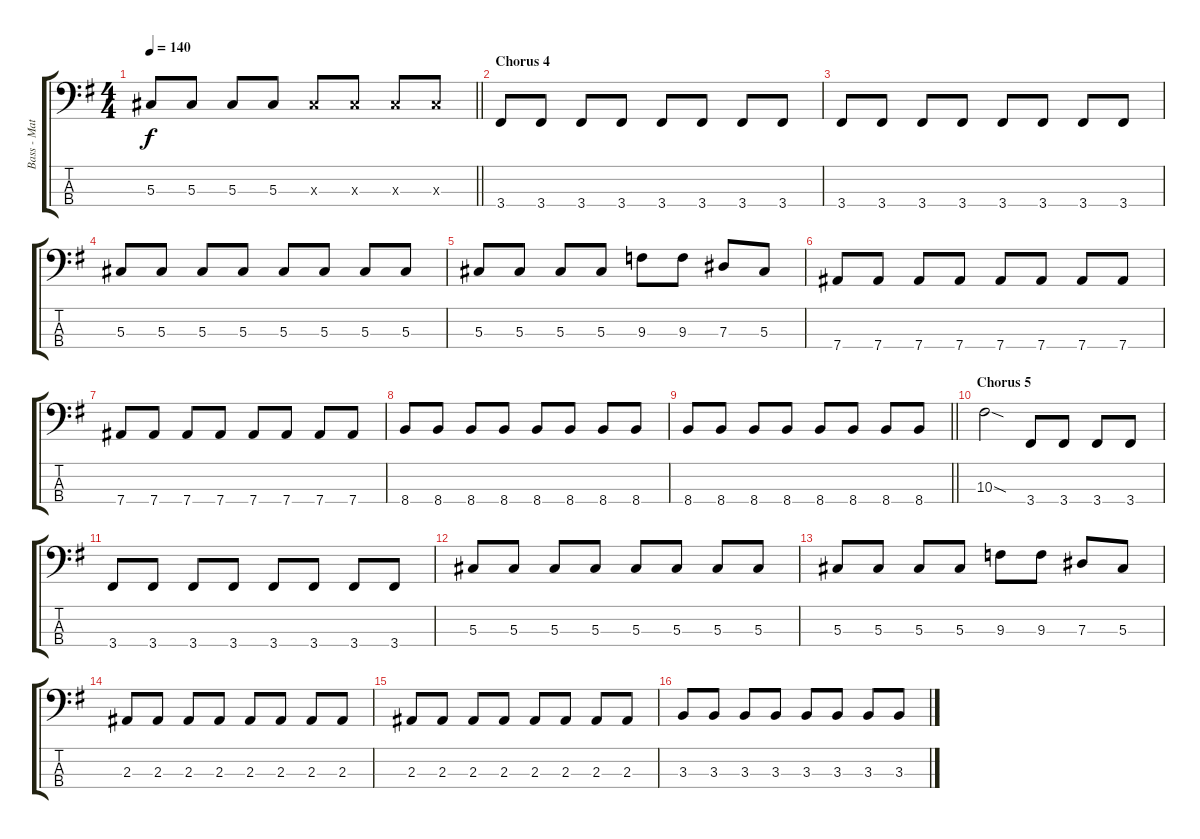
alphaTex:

\track ("Bass - Matt Rubano" "Bass - Mat") {instrument electricbassfinger}
\staff {score tabs}
\tuning (Gb2 Db2 Ab1 Eb1) {hide}
\ts (4 4)
\tempo 140
\clef f4
\barLineRight lightlight
\ks g
5.3.8{dy f} 5.3.8 5.3.8 5.3.8 5.3{x}.8 5.3{x}.8 5.3{x}.8 5.3{x}.8 |
\section ("" "Chorus 4")
3.4.8 3.4.8 3.4.8 3.4.8 3.4.8 3.4.8 3.4.8 3.4.8 |
3.4.8 3.4.8 3.4.8 3.4.8 3.4.8 3.4.8 3.4.8 3.4.8 |
5.3.8 5.3.8 5.3.8 5.3.8 5.3.8 5.3.8 5.3.8 5.3.8 |
5.3.8 5.3.8 5.3.8 5.3.8 9.3.8 9.3.8 7.3.8 5.3.8 |
7.4.8 7.4.8 7.4.8 7.4.8 7.4.8 7.4.8 7.4.8 7.4.8 |
7.4.8 7.4.8 7.4.8 7.4.8 7.4.8 7.4.8 7.4.8 7.4.8 |
8.4.8 8.4.8 8.4.8 8.4.8 8.4.8 8.4.8 8.4.8 8.4.8 |
\barLineRight lightlight
8.4.8 8.4.8 8.4.8 8.4.8 8.4.8 8.4.8 8.4.8 8.4.8 |
\section ("" "Chorus 5")
10.3{sod}.2 3.4.8 3.4.8 3.4.8 3.4.8 |
3.4.8 3.4.8 3.4.8 3.4.8 3.4.8 3.4.8 3.4.8 3.4.8 |
5.3.8 5.3.8 5.3.8 5.3.8 5.3.8 5.3.8 5.3.8 5.3.8 |
5.3.8 5.3.8 5.3.8 5.3.8 9.3.8 9.3.8 7.3.8 5.3.8 |
2.3.8 2.3.8 2.3.8 2.3.8 2.3.8 2.3.8 2.3.8 2.3.8 |
2.3.8 2.3.8 2.3.8 2.3.8 2.3.8 2.3.8 2.3.8 2.3.8 |
3.3.8 3.3.8 3.3.8 3.3.8 3.3.8 3.3.8 3.3.8 3.3.8
